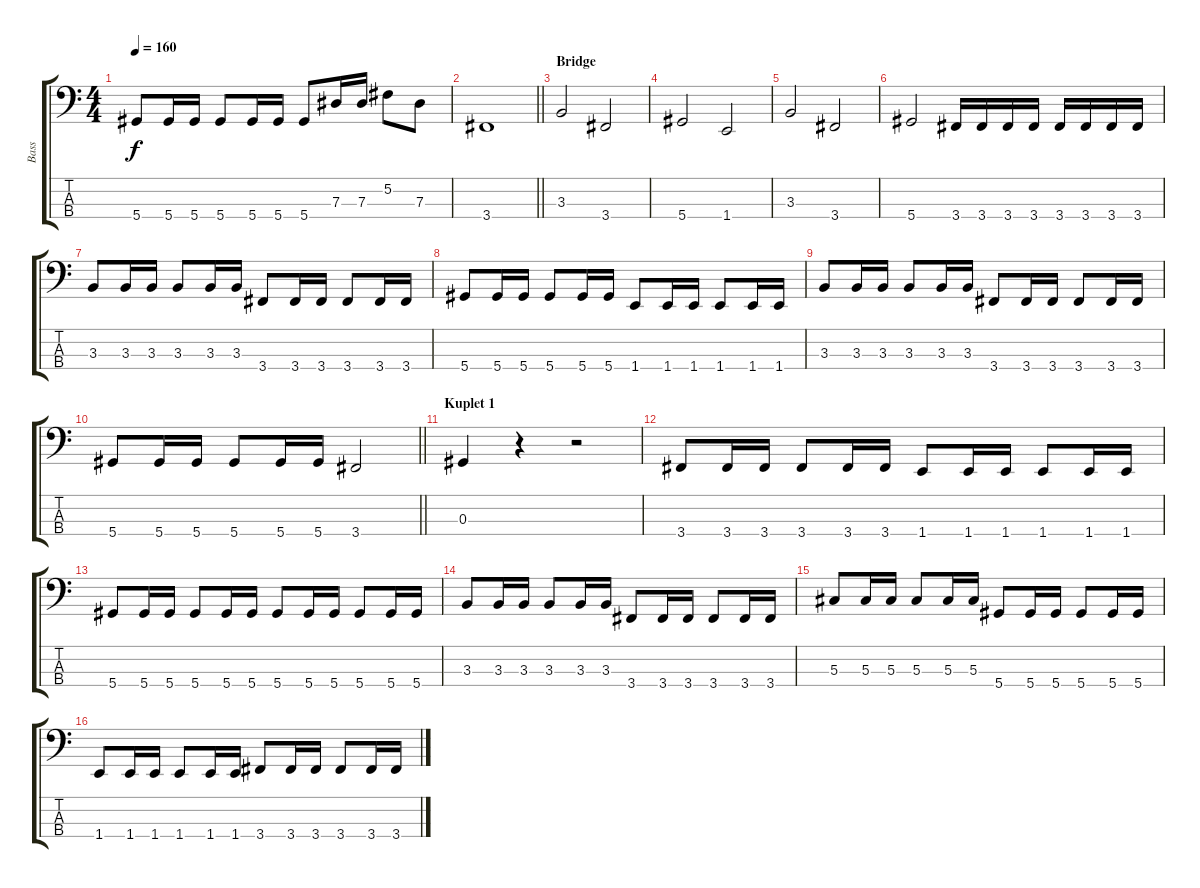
\track ("Bass" "Bass") {instrument electricbassfinger}
\staff {score tabs}
\tuning (Gb2 Db2 Ab1 Eb1) {hide}
\ts (4 4)
\tempo 160
\clef f4
\ks c
5.4.8{dy f} 5.4.16 5.4.16 5.4.8 5.4.16 5.4.16 5.4.8 7.3.16 7.3.16 5.2.8 7.3.8 |
\barLineRight lightlight
3.4.1 |
\section ("" "Bridge")
3.3.2 3.4.2 |
5.4.2 1.4.2 |
3.3.2 3.4.2 |
5.4.2 3.4.16 3.4.16 3.4.16 3.4.16 3.4.16 3.4.16 3.4.16 3.4.16 |
3.3.8 3.3.16 3.3.16 3.3.8 3.3.16 3.3.16 3.4.8 3.4.16 3.4.16 3.4.8 3.4.16 3.4.16 |
5.4.8 5.4.16 5.4.16 5.4.8 5.4.16 5.4.16 1.4.8 1.4.16 1.4.16 1.4.8 1.4.16 1.4.16 |
3.3.8 3.3.16 3.3.16 3.3.8 3.3.16 3.3.16 3.4.8 3.4.16 3.4.16 3.4.8 3.4.16 3.4.16 |
\barLineRight lightlight
5.4.8 5.4.16 5.4.16 5.4.8 5.4.16 5.4.16 3.4.2 |
\section ("" "Kuplet 1")
0.3.4 r.4 r.2 |
3.4.8 3.4.16 3.4.16 3.4.8 3.4.16 3.4.16 1.4.8 1.4.16 1.4.16 1.4.8 1.4.16 1.4.16 |
5.4.8 5.4.16 5.4.16 5.4.8 5.4.16 5.4.16 5.4.8 5.4.16 5.4.16 5.4.8 5.4.16 5.4.16 |
3.3.8 3.3.16 3.3.16 3.3.8 3.3.16 3.3.16 3.4.8 3.4.16 3.4.16 3.4.8 3.4.16 3.4.16 |
5.3.8 5.3.16 5.3.16 5.3.8 5.3.16 5.3.16 5.4.8 5.4.16 5.4.16 5.4.8 5.4.16 5.4.16 |
1.4.8 1.4.16 1.4.16 1.4.8 1.4.16 1.4.16 3.4.8 3.4.16 3.4.16 3.4.8 3.4.16 3.4.16
